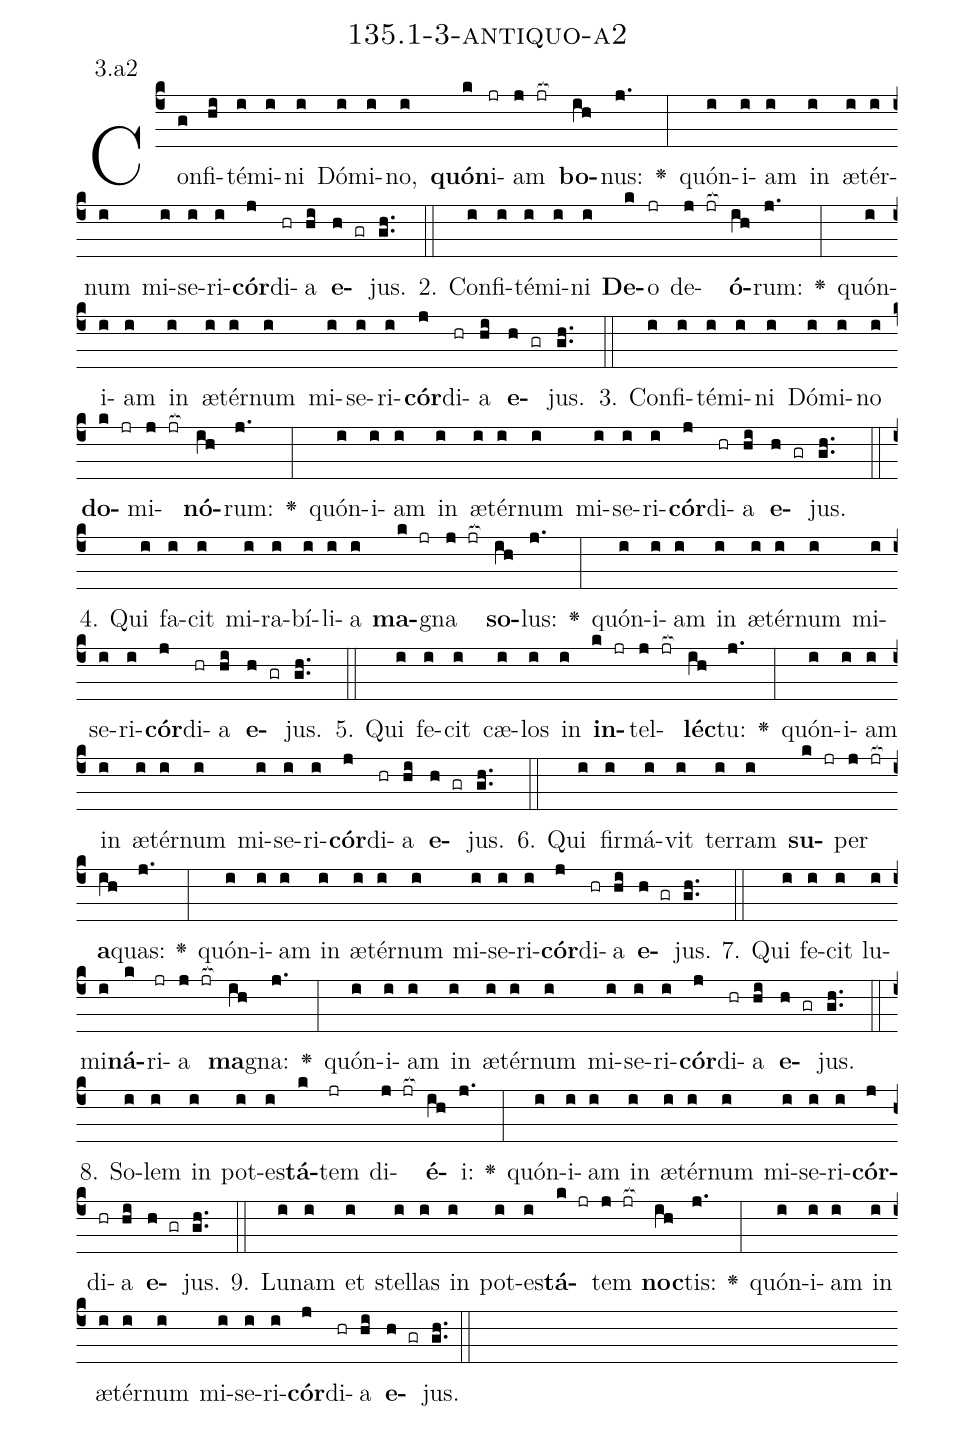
name: 135.1-3-antiquo-a2;
annotation: 3.a2;
%%
(c4)Con(g)fi(hi)té(i)mi(i)ni(i) Dó(i)mi(i)no,(i) <b>quón</b>(k)i(jr)am(j jr[ocb:1{]) <b>bo</b>(ih[ocb:0}])nus:(j.) <v>\greheightstar</v>(:) quón(i)i(i)am(i) in(i) æ(i)tér(i)num(i) mi(i)se(i)ri(i)<b>cór</b>(j)di(hr)a(hi) <b>e</b>(h gr)jus.(gh..) (::)
2. Con(i)fi(i)té(i)mi(i)ni(i) <b>De</b>(k)o(jr) de(j jr[ocb:1{])<b>ó</b>(ih[ocb:0}])rum:(j.) <v>\greheightstar</v>(:) quón(i)i(i)am(i) in(i) æ(i)tér(i)num(i) mi(i)se(i)ri(i)<b>cór</b>(j)di(hr)a(hi) <b>e</b>(h gr)jus.(gh..) (::)
3. Con(i)fi(i)té(i)mi(i)ni(i) Dó(i)mi(i)no(i) <b>do</b>(k jr)mi(j jr[ocb:1{])<b>nó</b>(ih[ocb:0}])rum:(j.) <v>\greheightstar</v>(:) quón(i)i(i)am(i) in(i) æ(i)tér(i)num(i) mi(i)se(i)ri(i)<b>cór</b>(j)di(hr)a(hi) <b>e</b>(h gr)jus.(gh..) (::)
4. Qui(i) fa(i)cit(i) mi(i)ra(i)bí(i)li(i)a(i) <b>ma</b>(k jr)gna(j jr[ocb:1{]) <b>so</b>(ih[ocb:0}])lus:(j.) <v>\greheightstar</v>(:) quón(i)i(i)am(i) in(i) æ(i)tér(i)num(i) mi(i)se(i)ri(i)<b>cór</b>(j)di(hr)a(hi) <b>e</b>(h gr)jus.(gh..) (::)
5. Qui(i) fe(i)cit(i) cæ(i)los(i) in(i) <b>in</b>(k jr)tel(j jr[ocb:1{])<b>léc</b>(ih[ocb:0}])tu:(j.) <v>\greheightstar</v>(:) quón(i)i(i)am(i) in(i) æ(i)tér(i)num(i) mi(i)se(i)ri(i)<b>cór</b>(j)di(hr)a(hi) <b>e</b>(h gr)jus.(gh..) (::)
6. Qui(i) fir(i)má(i)vit(i) ter(i)ram(i) <b>su</b>(k jr)per(j jr[ocb:1{]) <b>a</b>(ih[ocb:0}])quas:(j.) <v>\greheightstar</v>(:) quón(i)i(i)am(i) in(i) æ(i)tér(i)num(i) mi(i)se(i)ri(i)<b>cór</b>(j)di(hr)a(hi) <b>e</b>(h gr)jus.(gh..) (::)
7. Qui(i) fe(i)cit(i) lu(i)mi(i)<b>ná</b>(k)ri(jr)a(j jr[ocb:1{]) <b>ma</b>(ih[ocb:0}])gna:(j.) <v>\greheightstar</v>(:) quón(i)i(i)am(i) in(i) æ(i)tér(i)num(i) mi(i)se(i)ri(i)<b>cór</b>(j)di(hr)a(hi) <b>e</b>(h gr)jus.(gh..) (::)
8. So(i)lem(i) in(i) pot(i)es(i)<b>tá</b>(k)tem(jr) di(j jr[ocb:1{])<b>é</b>(ih[ocb:0}])i:(j.) <v>\greheightstar</v>(:) quón(i)i(i)am(i) in(i) æ(i)tér(i)num(i) mi(i)se(i)ri(i)<b>cór</b>(j)di(hr)a(hi) <b>e</b>(h gr)jus.(gh..) (::)
9. Lu(i)nam(i) et(i) stel(i)las(i) in(i) pot(i)es(i)<b>tá</b>(k jr)tem(j jr[ocb:1{]) <b>noc</b>(ih[ocb:0}])tis:(j.) <v>\greheightstar</v>(:) quón(i)i(i)am(i) in(i) æ(i)tér(i)num(i) mi(i)se(i)ri(i)<b>cór</b>(j)di(hr)a(hi) <b>e</b>(h gr)jus.(gh..) (::)
